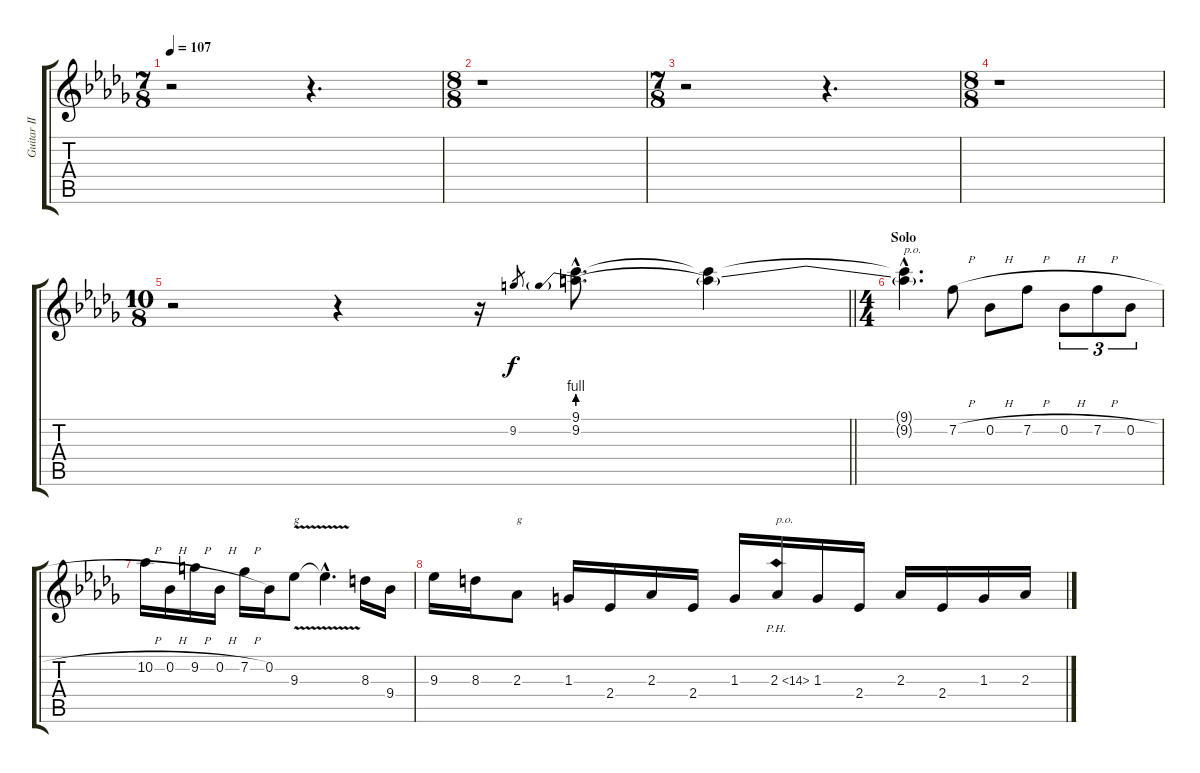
\track ("Guitar II" "Guitar II") {instrument electricguitarjazz}
\staff {score tabs}
\tuning (Eb4 Bb3 Gb3 Db3 Ab2 Eb2) {hide}
\ts (7 8)
\tempo 107
\clef g2
\ks bbminor
r.2{dy f} r.4{d} |
\ts (8 8)
r.1 |
\ts (7 8)
r.2 r.4{d} |
\ts (8 8)
r.1 |
\ts (10 8)
\barLineRight lightlight
r.2{instrument distortionguitar} r.4 r.16 9.2.8{gr} (9.1{hac} 9.2{be (prebend 0 4 60 4) hac}).8{d} (9.1{t} 9.2{t}).4 |
\ts (4 4)
\section ("" "Solo")
(9.1{hac t} 9.2{hac t}).4{d txt "p.o."} 7.2{h}.8 0.2{h}.8 7.2{h}.8 0.2{h}.8{tu (3 2)} 7.2{h}.8{tu (3 2)} 0.2{h}.8{tu (3 2)} |
10.2{h}.16 0.2{h}.16 9.2{h}.16 0.2{h}.16 7.2{h}.16 0.2.16 9.3{v}.8{txt "g"} 9.3{hac t}.4{d} 8.3.16 9.4.16 |
9.3.16 8.3.16 2.3.8{txt "g"} 1.3.16 2.4.16 2.3.16 2.4.16 1.3.16 2.3{ph 12}.16{txt "p.o."} 1.3.16 2.4.16 2.3.16 2.4.16 1.3.16 2.3.16
